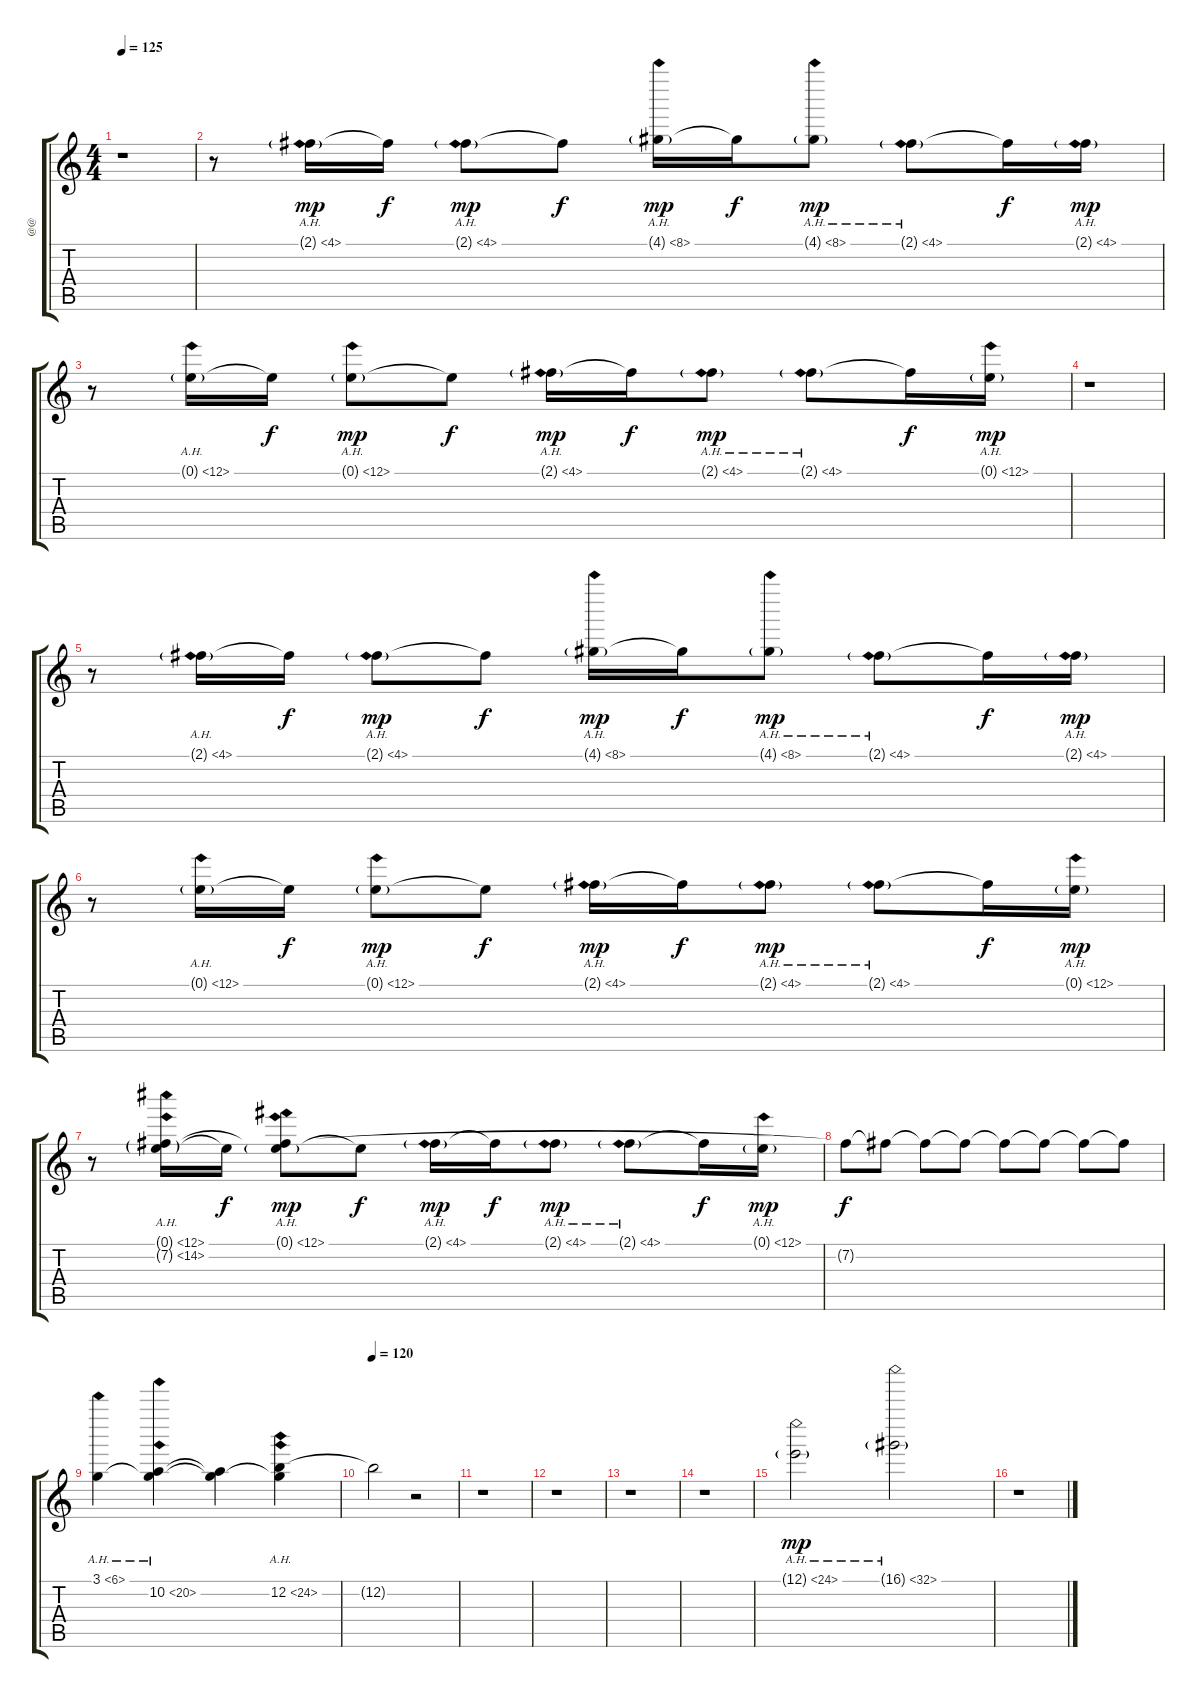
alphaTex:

\track ("@@" "@@") {instrument acousticguitarnylon}
\staff {score tabs}
\tuning (E4 B3 G3 D3 A2 E2) {hide}
\ts (4 4)
\tempo 125
\clef g2
\ks c
r.1{dy f} |
r.8 2.1{ah 2 g}.16{dy mp} 2.1{t}.16{dy f} 2.1{ah 2 g}.8{dy mp} 2.1{t}.8{dy f} 4.1{ah 4 g}.16{dy mp} 4.1{t}.16{dy f} 4.1{ah 4 g}.8{dy mp} 2.1{ah 2 g}.8 2.1{t}.16{dy f} 2.1{ah 2 g}.16{dy mp} |
r.8 0.1{ah 12 g}.16 0.1{t}.16{dy f} 0.1{ah 12 g}.8{dy mp} 0.1{t}.8{dy f} 2.1{ah 2 g}.16{dy mp} 2.1{t}.16{dy f} 2.1{ah 2 g}.8{dy mp} 2.1{ah 2 g}.8 2.1{t}.16{dy f} 0.1{ah 12 g}.16{dy mp} |
r.1 |
r.8 2.1{ah 2 g}.16 2.1{t}.16{dy f} 2.1{ah 2 g}.8{dy mp} 2.1{t}.8{dy f} 4.1{ah 4 g}.16{dy mp} 4.1{t}.16{dy f} 4.1{ah 4 g}.8{dy mp} 2.1{ah 2 g}.8 2.1{t}.16{dy f} 2.1{ah 2 g}.16{dy mp} |
r.8 0.1{ah 12 g}.16 0.1{t}.16{dy f} 0.1{ah 12 g}.8{dy mp} 0.1{t}.8{dy f} 2.1{ah 2 g}.16{dy mp} 2.1{t}.16{dy f} 2.1{ah 2 g}.8{dy mp} 2.1{ah 2 g}.8 2.1{t}.16{dy f} 0.1{ah 12 g}.16{dy mp} |
r.8 (0.1{ah 12 g} 7.2{ah 7 g}).16 0.1{t}.16{dy f} (0.1{ah 12 g} 7.2{ah 12 t}).8{dy mp} 0.1{t}.8{dy f} 2.1{ah 2 g}.16{dy mp} 2.1{t}.16{dy f} 2.1{ah 2 g}.8{dy mp} 2.1{ah 2 g}.8 2.1{t}.16{dy f} 0.1{ah 12 g}.16{dy mp} |
7.2{t}.8{dy f} 7.2{t}.8 7.2{t}.8 7.2{t}.8 7.2{t}.8 7.2{t}.8 7.2{t}.8 7.2{t}.8 |
3.1{ah 3}.4 (3.1{ah 12 t} 10.2{ah 10}).4 (3.1{t} 10.2{t}).4 (3.1{ah 12 t} 12.2{ah 12}).4 |
\tempo 120
12.2{t}.2 r.2 |
r.1 |
r.1 |
r.1 |
r.1 |
12.1{ah 12 g}.2{dy mp} 16.1{ah 16 g}.2 |
r.1
